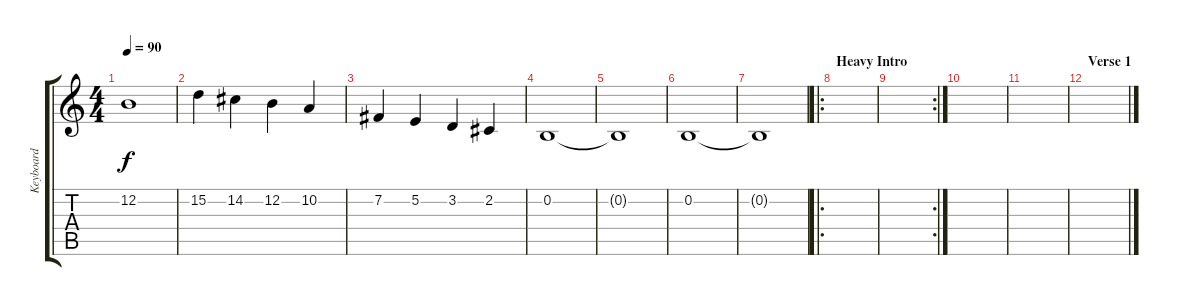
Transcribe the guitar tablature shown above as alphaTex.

\track ("Keyboard" "Keyboard") {instrument tremolostrings}
\staff {score tabs}
\tuning (E4 B3 G3 D3 A2 E2) {hide}
\ts (4 4)
\tempo 90
\clef g2
\ks c
12.2.1{dy f} |
15.2.4 14.2.4 12.2.4 10.2.4 |
7.2.4 5.2.4 3.2.4 2.2.4 |
0.2.1 |
0.2{t}.1 |
0.2.1 |
0.2{t}.1 |
\ro
\section ("" "Heavy Intro")
|
\rc 2
|
|
|
\section ("" "Verse 1")
